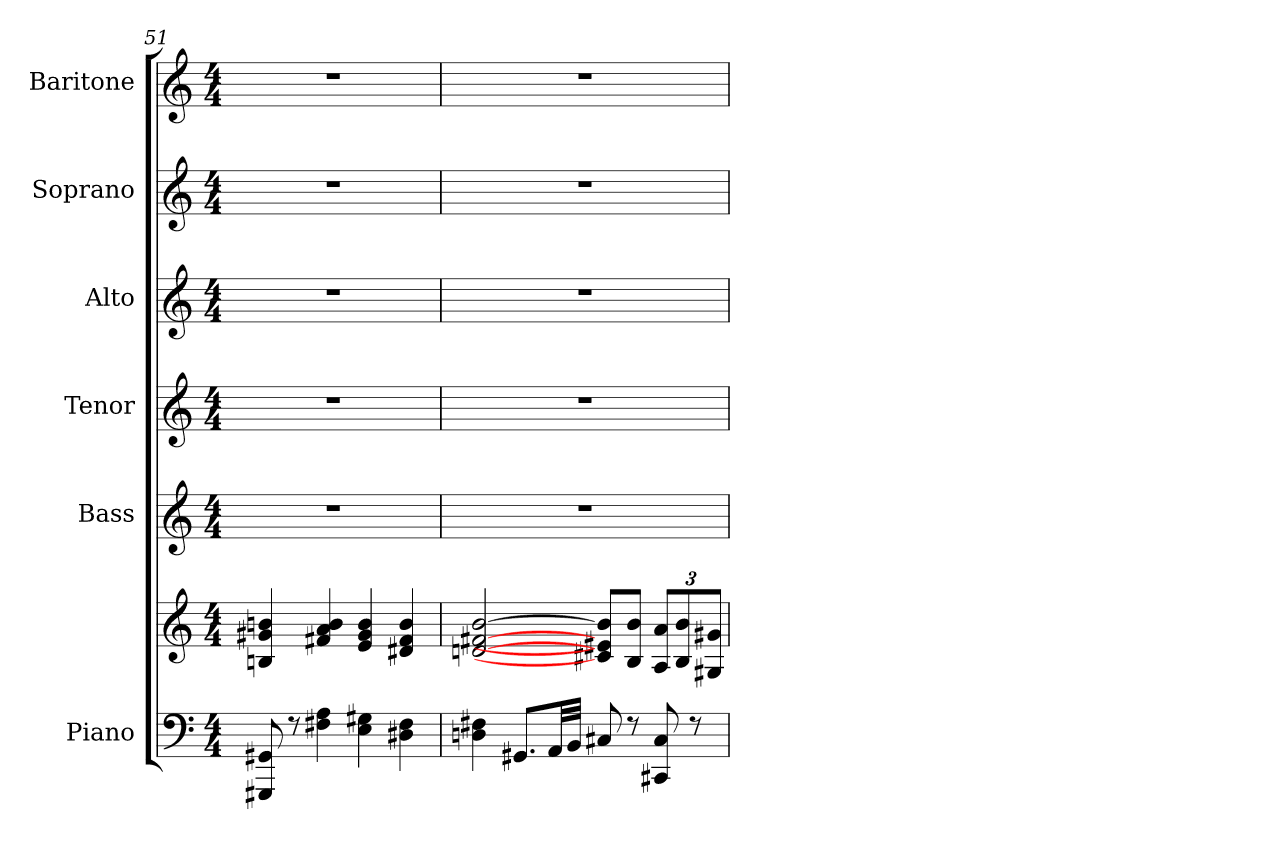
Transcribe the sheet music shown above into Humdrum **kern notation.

**kern	**kern	**kern	**kern	**kern	**kern	**kern
*part6	*part6	*part5	*part4	*part3	*part2	*part1
*staff7	*staff6	*staff5	*staff4	*staff3	*staff2	*staff1
*I"Piano	*	*I"Bass	*I"Tenor	*I"Alto	*I"Soprano	*I"Baritone
*	*	*I'B	*I'T	*I'A	*I'S	*
*clefF4	*clefG2	*clefG2	*clefG2	*clefG2	*clefG2	*clefG2
*k[]	*k[]	*k[]	*k[]	*k[]	*k[]	*k[]
*M4/4	*M4/4	*M4/4	*M4/4	*M4/4	*M4/4	*M4/4
=51	=51	=51	=51	=51	=51	=51
*^	*^	*	*	*	*	*
8GGG#X/ 8GG#X/	1ryy	4Bni/ 4g#X/ 4bni/	1ryy	1r	1r	1r	1r	1r
8r	.	.	.	.	.	.	.	.
4F#X\ 4A\	.	4f#X/ 4a/ 4b/	.	.	.	.	.	.
4E\ 4G#X\	.	4e/ 4g#/ 4b/	.	.	.	.	.	.
4D#X\ 4F#\	.	4d#X/ 4f#/ 4b/	.	.	.	.	.	.
=52	=52	=52	=52	=52	=52	=52	=52	=52
4Dni\ 4F#X\	1ryy	[2dni/ [2f#X/ [2b/	1ryy	1r	1r	1r	1r	1r
8.GG#X/L	.	.	.	.	.	.	.	.
32AA/LL	.	.	.	.	.	.	.	.
32BB/JJJ	.	.	.	.	.	.	.	.
8C#X/	.	8c#X/] 8e#X/] 8b/]L	.	.	.	.	.	.
8r	.	8B/ 8b/J	.	.	.	.	.	.
*	*	*Xbrackettup	*	*	*	*	*	*
8CC#X/ 8C#/	.	12A/ 12a/L	.	.	.	.	.	.
.	.	12B/ 12b/	.	.	.	.	.	.
8r	.	.	.	.	.	.	.	.
.	.	12G#X/ 12g#X/J	.	.	.	.	.	.
*v	*v	*	*	*	*	*	*	*
*	*v	*v	*	*	*	*	*
=	=	=	=	=	=	=
*-	*-	*-	*-	*-	*-	*-
